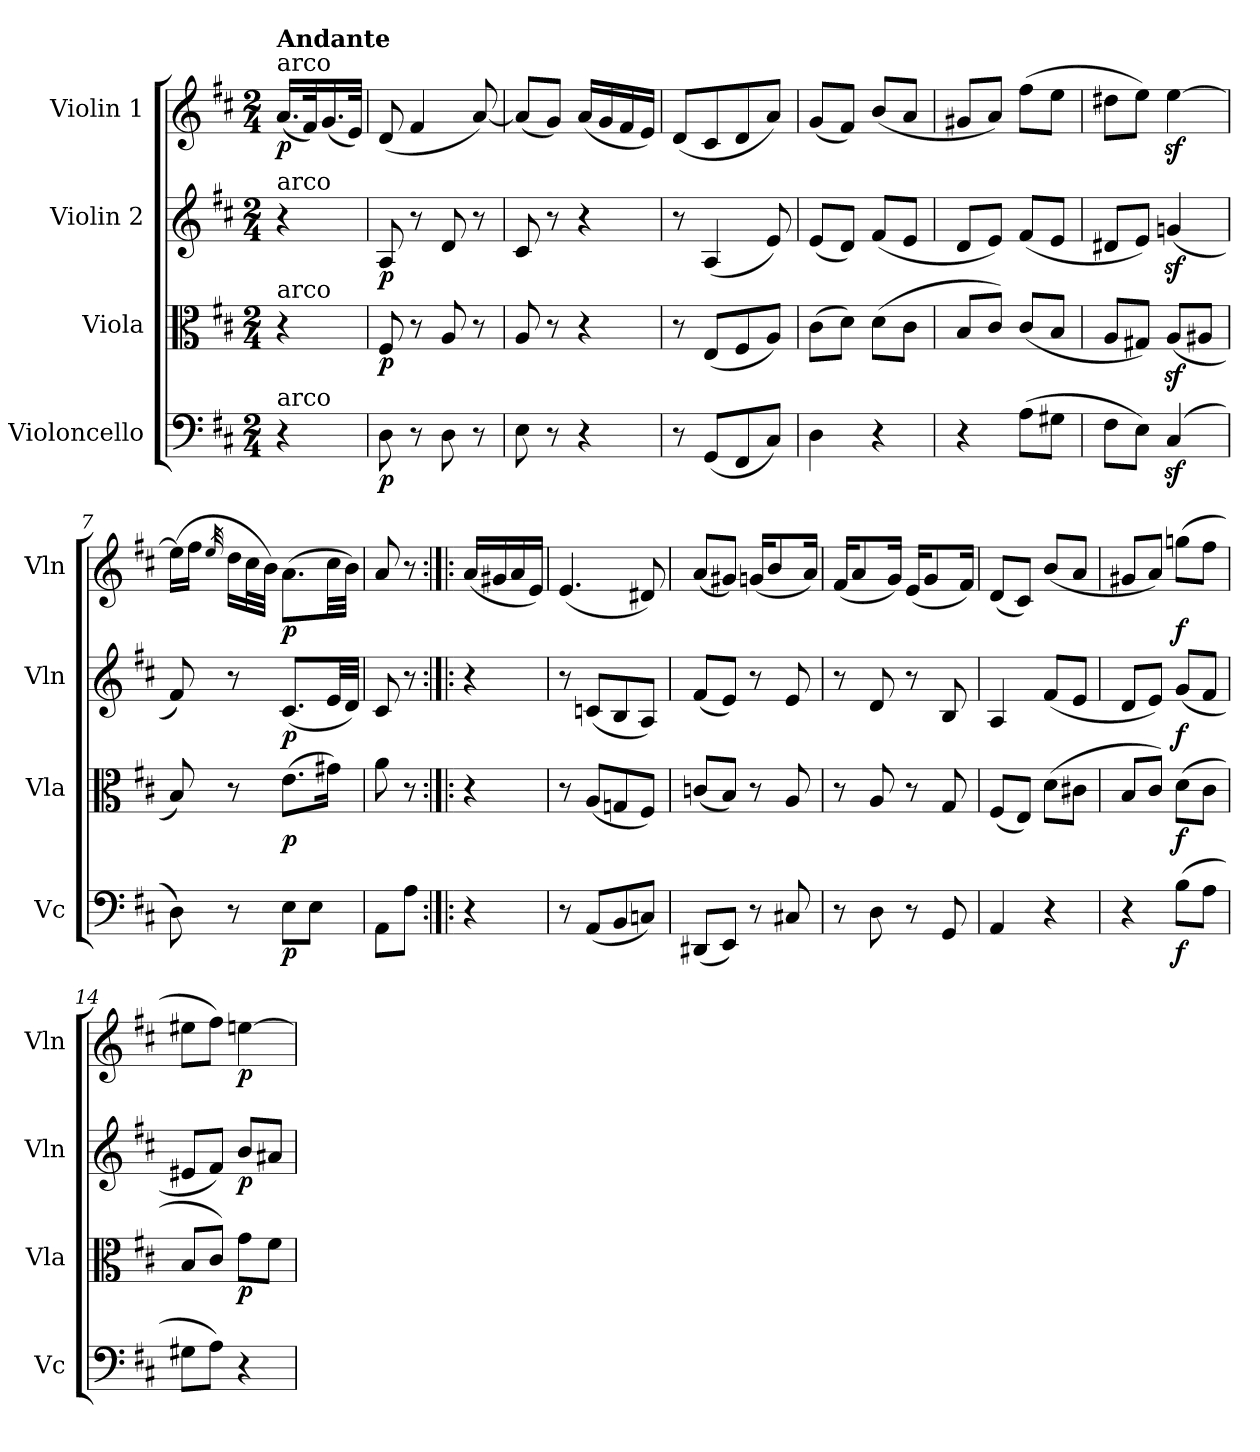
**kern	**dynam	**kern	**dynam	**kern	**dynam	**kern	**dynam
*part4	*part4	*part3	*part3	*part2	*part2	*part1	*part1
*staff4	*staff4	*staff3	*staff3	*staff2	*staff2	*staff1	*staff1
*I"Violoncello	*	*I"Viola	*	*I"Violin 2	*	*I"Violin 1	*
*I'Vc	*	*I'Vla	*	*I'Vln	*	*I'Vln	*
*clefF4	*	*clefC3	*	*clefG2	*	*clefG2	*
*k[f#c#]	*	*k[f#c#]	*	*k[f#c#]	*	*k[f#c#]	*
*M2/4	*	*M2/4	*	*M2/4	*	*M2/4	*
=	=	=	=	=	=	=	=
!	!	!	!	!	!	!LO:TX:a:t=arco	!
!	!	!	!	!	!	!LO:TX:a:B:t=Andante	!
!	!	!	!	!LO:TX:a:t=arco	!	!	!
!	!	!LO:TX:a:t=arco	!	!	!	!	!
!LO:TX:a:t=arco	!	!	!	!	!	!	!
!	!	!	!	!	!	!	!LO:DY:b
4r	.	4r	.	4r	.	(<16.a/LL	p
.	.	.	.	.	.	32f#/K)	.
.	.	.	.	.	.	(<16.g/	.
.	.	.	.	.	.	32e/JJk)	.
=1	=1	=1	=1	=1	=1	=1	=1
!	!LO:DY:b	!	!LO:DY:b	!	!LO:DY:b	!	!
8D\	p	8F#/	p	8A/	p	(<8d/	.
8r	.	8r	.	8r	.	4f#/	.
8D\	.	8A/	.	8d/	.	.	.
8r	.	8r	.	8r	.	[8a/)	.
=2	=2	=2	=2	=2	=2	=2	=2
8E\	.	8A/	.	8c#/	.	(<8a/L]	.
8r	.	8r	.	8r	.	8g/J)	.
4r	.	4r	.	4r	.	(<16a/LL	.
.	.	.	.	.	.	16g/	.
.	.	.	.	.	.	16f#/	.
.	.	.	.	.	.	16e/JJ)	.
=3	=3	=3	=3	=3	=3	=3	=3
8r	.	8r	.	8r	.	(<8d/L	.
(<8GG/L	.	(<8E/L	.	(<4A/	.	8c#/	.
8FF#/	.	8F#/	.	.	.	8d/	.
8C#/J)	.	8A/J)	.	8e/)	.	8a/J)	.
=4	=4	=4	=4	=4	=4	=4	=4
4D\	.	(>8c#\L	.	(<8e/L	.	(<8g/L	.
.	.	8d\J)	.	8d/J)	.	8f#/J)	.
4r	.	(>8d\L	.	(<8f#/L	.	(<8b/L	.
.	.	8c#\J	.	8e/J	.	8a/J	.
=5	=5	=5	=5	=5	=5	=5	=5
4r	.	8B/L	.	8d/L	.	8g#X/L	.
.	.	8c#/J)	.	8e/J)	.	8a/J)	.
(>8A\L	.	(<8c#/L	.	(<8f#/L	.	(>8ff#\L	.
8G#X\J	.	8B/J	.	8e/J	.	8ee\J	.
=6	=6	=6	=6	=6	=6	=6	=6
8F#\L	.	8A/L	.	8d#X/L	.	8dd#X\L	.
8E\J)	.	8G#X/J)	.	8e/J)	.	8ee\J)	.
(>4C#z</	.	(<8Az</L	.	(<4gnz</	.	[4eez<\	.
.	.	8A#X/J	.	.	.	.	.
=7	=7	=7	=7	=7	=7	=7	=7
8D\)	.	8B/)	.	8f#/)	.	(>16ee\LL]	.
.	.	.	.	.	.	16ff#\JJ	.
.	.	.	.	.	.	32qee/	.
8r	.	8r	.	8r	.	16dd\LL	.
.	.	.	.	.	.	32cc#\L	.
.	.	.	.	.	.	32b\JJJ)	.
!	!LO:DY:b	!	!LO:DY:b	!	!LO:DY:b	!	!LO:DY:b
8E\L	p	(>8.e\L	p	(<8.c#/L	p	(>8.a\L	p
8E\J	.	.	.	.	.	.	.
.	.	16g#X\Jk)	.	32e/LL	.	32cc#\LL	.
.	.	.	.	32d/JJJ)	.	32b\JJJ)	.
=8	=8	=8	=8	=8	=8	=8	=8
8AA\L	.	8a\	.	8c#/	.	8a/	.
8A\J	.	8r	.	8r	.	8r	.
=8X1:|!|:	=8X1:|!|:	=8X1:|!|:	=8X1:|!|:	=8X1:|!|:	=8X1:|!|:	=8X1:|!|:	=8X1:|!|:
4r	.	4r	.	4r	.	(<16a/LL	.
.	.	.	.	.	.	16g#X/	.
.	.	.	.	.	.	16a/	.
.	.	.	.	.	.	16e/JJ)	.
=9	=9	=9	=9	=9	=9	=9	=9
8r	.	8r	.	8r	.	(<4.e/	.
(<8AA/L	.	(<8A/L	.	(<8cn/L	.	.	.
8BB/	.	8Gn/	.	8B/	.	.	.
8Cn/J)	.	8F#/J)	.	8A/J)	.	8d#X/)	.
!!LO:LB:g=z
=10	=10	=10	=10	=10	=10	=10	=10
(<8DD#X/L	.	(<8cn/L	.	(<8f#/L	.	(<8a/L	.
8EE/J)	.	8B/J)	.	8e/J)	.	8g#X/J)	.
8r	.	8r	.	8r	.	(<16gn/KL	.
.	.	.	.	.	.	8b/	.
8C#X/	.	8A/	.	8e/	.	.	.
.	.	.	.	.	.	16a/Jk)	.
=11	=11	=11	=11	=11	=11	=11	=11
8r	.	8r	.	8r	.	(<16f#/KL	.
.	.	.	.	.	.	8a/	.
8D\	.	8A/	.	8d/	.	.	.
.	.	.	.	.	.	16g/Jk)	.
8r	.	8r	.	8r	.	(<16e/KL	.
.	.	.	.	.	.	8g/	.
8GG/	.	8G/	.	8B/	.	.	.
.	.	.	.	.	.	16f#/Jk)	.
=12	=12	=12	=12	=12	=12	=12	=12
4AA/	.	(<8F#/L	.	4A/	.	(<8d/L	.
.	.	8E/J)	.	.	.	8c#/J)	.
4r	.	(>8d\L	.	(<8f#/L	.	(<8b/L	.
.	.	8c#X\J	.	8e/J	.	8a/J	.
=13	=13	=13	=13	=13	=13	=13	=13
4r	.	8B/L	.	8d/L	.	8g#X/L	.
.	.	8c#/J)	.	8e/J)	.	8a/J)	.
!	!LO:DY:b	!	!LO:DY:b	!	!LO:DY:b	!	!LO:DY:b
(>8B\L	f	(>8d\L	f	(<8g/L	f	(>8ggn\L	f
8A\J	.	8c#\J	.	8f#/J	.	8ff#\J	.
=14	=14	=14	=14	=14	=14	=14	=14
8G#X\L	.	8B/L	.	8e#X/L	.	8ee#X\L	.
8A\J)	.	8c#/J)	.	8f#/J)	.	8ff#\J)	.
!	!	!	!LO:DY:b	!	!LO:DY:b	!	!LO:DY:b
4r	.	8g\L	p	8b/L	p	[4een\	p
.	.	8f#\J	.	8a#X/J	.	.	.
=	=	=	=	=	=	=	=
*-	*-	*-	*-	*-	*-	*-	*-
